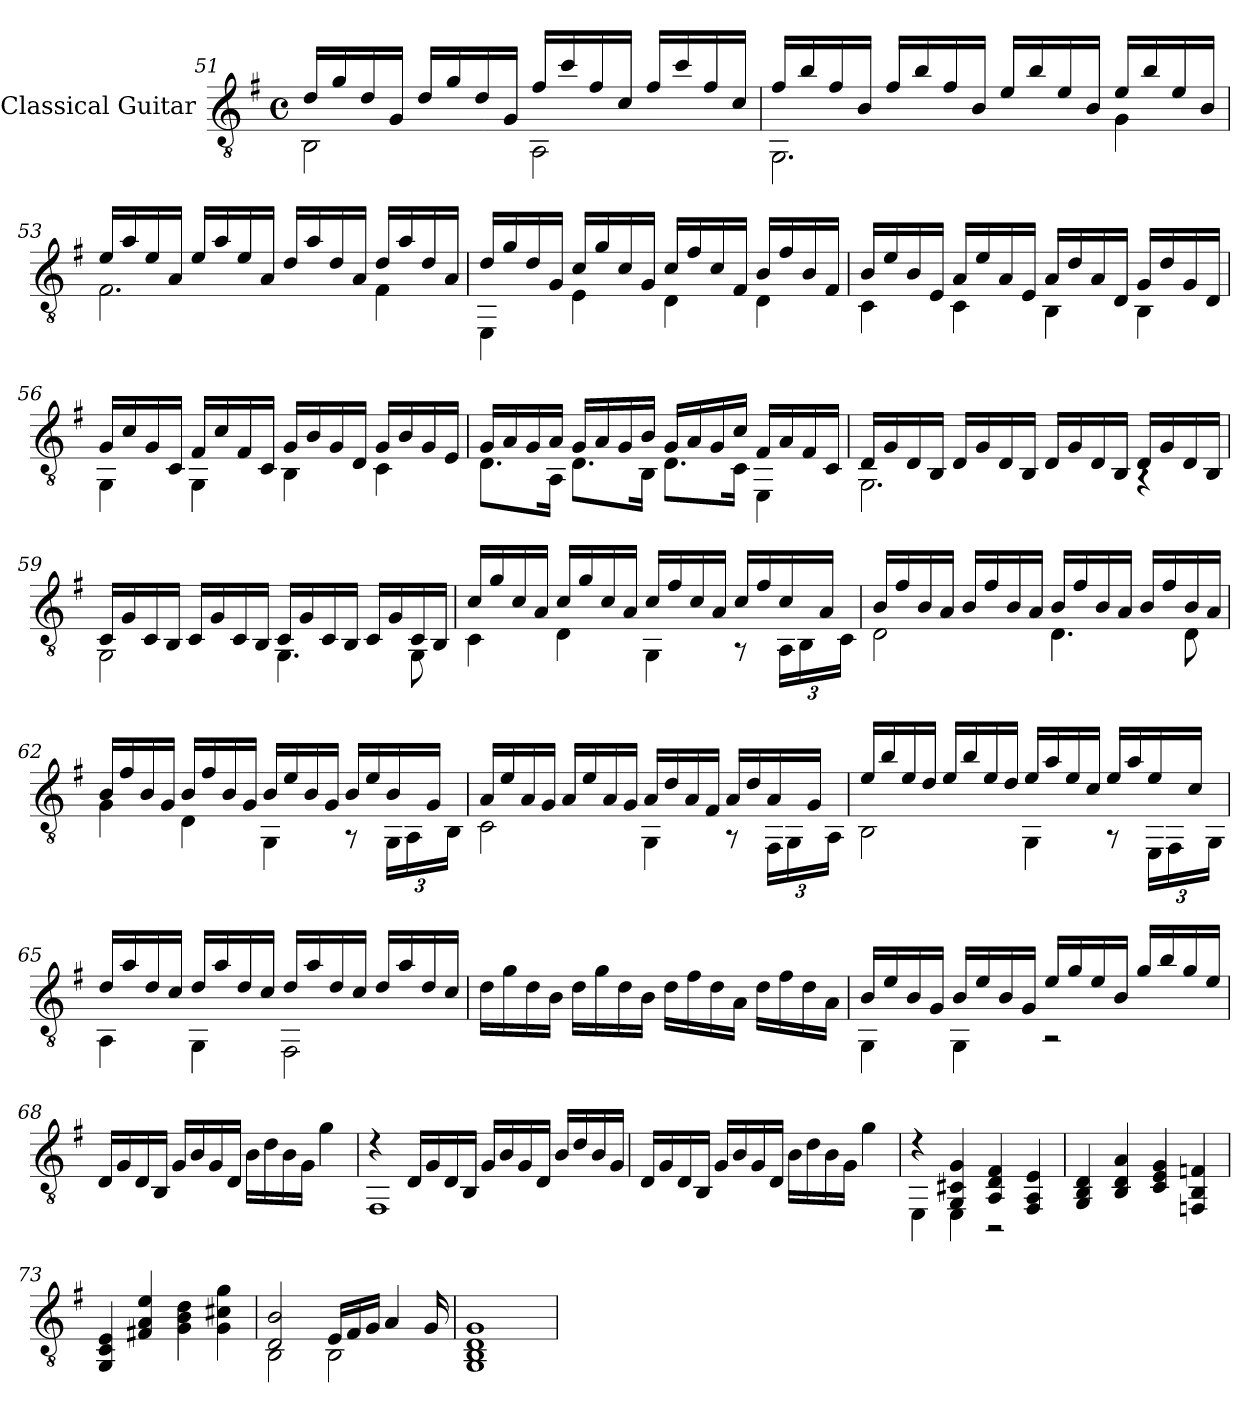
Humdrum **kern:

**kern
*part1
*staff1
*I"Classical Guitar
*I'Guit.
!!LO:LB:g=z
*clefGv2
*k[f#]
*M4/4
*met(c)
=51
*^
16d/LL	2BB\
16g/	.
16d/	.
16G/JJ	.
16d/LL	.
16g/	.
16d/	.
16G/JJ	.
16f#/LL	2AA\
16cc/	.
16f#/	.
16c/JJ	.
16f#/LL	.
16cc/	.
16f#/	.
16c/JJ	.
=52	=52
16f#/LL	2.GG\
16b/	.
16f#/	.
16B/JJ	.
16f#/LL	.
16b/	.
16f#/	.
16B/JJ	.
16e/LL	.
16b/	.
16e/	.
16B/JJ	.
16e/LL	4G\
16b/	.
16e/	.
16B/JJ	.
!!LO:LB:g=z	!!
=53	=53
16e/LL	2.F#\
16a/	.
16e/	.
16A/JJ	.
16e/LL	.
16a/	.
16e/	.
16A/JJ	.
16d/LL	.
16a/	.
16d/	.
16A/JJ	.
16d/LL	4F#\
16a/	.
16d/	.
16A/JJ	.
=54	=54
16d/LL	4EE\
16g/	.
16d/	.
16G/JJ	.
16c/LL	4E\
16g/	.
16c/	.
16G/JJ	.
16c/LL	4D\
16f#/	.
16c/	.
16F#/JJ	.
16B/LL	4D\
16f#/	.
16B/	.
16F#/JJ	.
!!LO:LB:g=z	!!
=55	=55
16B/LL	4C\
16e/	.
16B/	.
16E/JJ	.
16A/LL	4C\
16e/	.
16A/	.
16E/JJ	.
16A/LL	4BB\
16d/	.
16A/	.
16D/JJ	.
16G/LL	4BB\
16d/	.
16G/	.
16D/JJ	.
=56	=56
16G/LL	4GG\
16c/	.
16G/	.
16C/JJ	.
16F#/LL	4GG\
16c/	.
16F#/	.
16C/JJ	.
16G/LL	4BB\
16B/	.
16G/	.
16D/JJ	.
16G/LL	4C\
16B/	.
16G/	.
16E/JJ	.
!!LO:LB:g=z	!!
=57	=57
16G/LL	8.D\L
16A/	.
16G/	.
16A/JJ	16AA\Jk
16G/LL	8.D\L
16A/	.
16G/	.
16B/JJ	16BB\Jk
16G/LL	8.D\L
16A/	.
16G/	.
16c/JJ	16C\Jk
16F#/LL	4EE\
16A/	.
16F#/	.
16C/JJ	.
=58	=58
16D/LL	2.GG\
16G/	.
16D/	.
16BB/JJ	.
16D/LL	.
16G/	.
16D/	.
16BB/JJ	.
16D/LL	.
16G/	.
16D/	.
16BB/JJ	.
16D/LL	4rAA
16G/	.
16D/	.
16BB/JJ	.
!!LO:LB:g=z	!!
=59	=59
16C/LL	2GG\
16G/	.
16C/	.
16BB/JJ	.
16C/LL	.
16G/	.
16C/	.
16BB/JJ	.
16C/LL	4.GG\
16G/	.
16C/	.
16BB/JJ	.
16C/LL	.
16G/	.
16C/	8GG\
16BB/JJ	.
=60	=60
16c/LL	4C\
16g/	.
16c/	.
16A/JJ	.
16c/LL	4D\
16g/	.
16c/	.
16A/JJ	.
16c/LL	4GG\
16f#/	.
16c/	.
16A/JJ	.
16c/LL	8r
16f#/	.
*	*Xbrackettup
16c/	24AA\LL
.	24BB\
16A/JJ	.
.	24C\JJ
!!LO:LB:g=z	!!
=61	=61
16B/LL	2D\
16f#/	.
16B/	.
16A/JJ	.
16B/LL	.
16f#/	.
16B/	.
16A/JJ	.
16B/LL	4.D\
16f#/	.
16B/	.
16A/JJ	.
16B/LL	.
16f#/	.
16B/	8D\
16A/JJ	.
=62	=62
16B/LL	4G\
16f#/	.
16B/	.
16G/JJ	.
16B/LL	4D\
16f#/	.
16B/	.
16G/JJ	.
16B/LL	4GG\
16e/	.
16B/	.
16G/JJ	.
16B/LL	8r
16e/	.
16B/	24GG\LL
.	24AA\
16G/JJ	.
.	24BB\JJ
!!LO:PB:g=z	!!
=63	=63
16A/LL	2C\
16e/	.
16A/	.
16G/JJ	.
16A/LL	.
16e/	.
16A/	.
16G/JJ	.
16A/LL	4GG\
16d/	.
16A/	.
16F#/JJ	.
16A/LL	8r
16d/	.
16A/	24FF#\LL
.	24GG\
16G/JJ	.
.	24AA\JJ
=64	=64
16e/LL	2BB\
16b/	.
16e/	.
16d/JJ	.
16e/LL	.
16b/	.
16e/	.
16d/JJ	.
16e/LL	4GG\
16a/	.
16e/	.
16c/JJ	.
16e/LL	8r
16a/	.
16e/	24EE\LL
.	24FF#\
16c/JJ	.
.	24GG\JJ
!!LO:LB:g=z	!!
=65	=65
16d/LL	4AA\
16a/	.
16d/	.
16c/JJ	.
16d/LL	4GG\
16a/	.
16d/	.
16c/JJ	.
16d/LL	2FF#\
16a/	.
16d/	.
16c/JJ	.
16d/LL	.
16a/	.
16d/	.
16c/JJ	.
*v	*v
=66
16d\LL
16g\
16d\
16B\JJ
16d\LL
16g\
16d\
16B\JJ
16d\LL
16f#\
16d\
16A\JJ
16d\LL
16f#\
16d\
16A\JJ
!!LO:LB:g=z
=67
*^
16B/LL	4GG\
16e/	.
16B/	.
16G/JJ	.
16B/LL	4GG\
16e/	.
16B/	.
16G/JJ	.
16e/LL	2r
16g/	.
16e/	.
16B/JJ	.
16g/LL	.
16b/	.
16g/	.
16e/JJ	.
*v	*v
=68
16D/LL
16G/
16D/
16BB/JJ
16G/LL
16B/
16G/
16D/JJ
16B\LL
16d\
16B\
16G\JJ
4g\
=69
*^
4r	1FF#
16D/LL	.
16G/	.
16D/	.
16BB/JJ	.
16G/LL	.
16B/	.
16G/	.
16D/JJ	.
16B/LL	.
16d/	.
16B/	.
16G/JJ	.
*v	*v
!!LO:LB:g=z
=70
16D/LL
16G/
16D/
16BB/JJ
16G/LL
16B/
16G/
16D/JJ
16B\LL
16d\
16B\
16G\JJ
4g\
=71
*^
4r	4EE\
4GG/ 4C#X/ 4G/	4EE\
4AA/ 4D/ 4F#/	2r
4FF#/ 4AA/ 4E/	.
*v	*v
=72
4GG/ 4BB/ 4D/
4BB/ 4D/ 4A/
4C/ 4E/ 4G/
4FFn/ 4BB/ 4Fn/
=73
4GG/ 4C/ 4E/
4F#X/ 4A/ 4e/
4G\ 4B\ 4d\
4G\ 4c#X\ 4g\
=74
*^
2D/ 2B/	2BB\
16E/LL	2BB\
16F#/	.
16G/JJ	.
4A/	.
16G/	.
*v	*v
=75
1GG 1BB 1D 1G
=
*-
